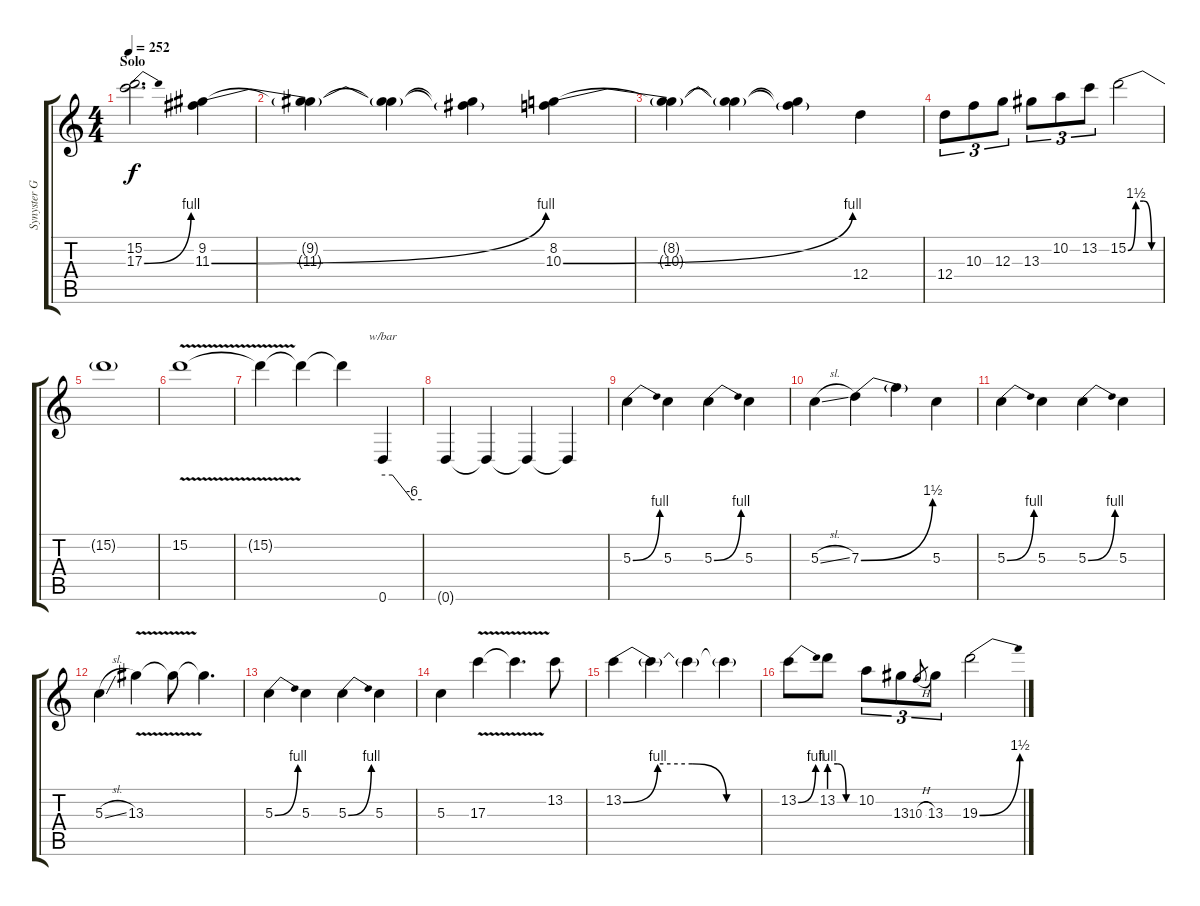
\track ("Synyster Gates" "Synyster G") {instrument distortionguitar}
\staff {score tabs}
\tuning (E4 B3 G3 D3 A2 D2) {hide}
\ts (4 4)
\section ("" "Solo")
\tempo 252
\clef g2
\ks c
(15.2 17.3{be (bend 0 0 60 4)}).2{d dy f} (9.2 11.3{be (bend 0 0 60 4)}).4 |
(9.2{t} 11.3{t}).4 (9.2{t} 11.3{t}).4 (9.2{t} 11.3{t}).4 (8.2 10.3{be (bend 0 0 60 4)}).4 |
(8.2{t} 10.3{t}).4 (8.2{t} 10.3{t}).4 (8.2{t} 10.3{t}).4 12.4.4 |
12.4.8{tu (3 2)} 10.3.8{tu (3 2)} 12.3.8{tu (3 2)} 13.3.8{tu (3 2)} 10.2.8{tu (3 2)} 13.2.8{tu (3 2)} 15.2{be (custom 0 0 15 6 30 6 45 0 60 0)}.2 |
15.2{t}.1 |
15.2{v}.1 |
15.2{t}.4 15.2{t}.4 15.2{t}.4 0.6.4{tbe (custom default 0 0 15 0 45 -24 60 -24)} |
0.6{t}.4 0.6{t}.4 0.6{t}.4 0.6{t}.4 |
5.3{be (bend 0 0 60 4)}.4 5.3.4 5.3{be (bend 0 0 60 4)}.4 5.3.4 |
5.3{sl}.4 7.3{be (bend 0 0 60 6)}.4 7.3{t}.4 5.3.4 |
5.3{be (bend 0 0 60 4)}.4 5.3.4 5.3{be (bend 0 0 60 4)}.4 5.3.4 |
5.3{sl}.4 13.3{v}.4 13.3{t}.8 13.3{t}.4{d} |
5.3{be (bend 0 0 60 4)}.4 5.3.4 5.3{be (bend 0 0 60 4)}.4 5.3.4 |
5.3.4 17.3{v}.4 17.3{t}.4{d} 13.2.8 |
13.2{be (custom 0 0 15 4 30 4 45 0 60 0)}.4 13.2{t}.4 13.2{t}.4 13.2{t}.4 |
13.2{be (bend 0 0 60 4)}.8 13.2{be (custom 0 4 20 4 40 0 60 0)}.8 10.2.8{tu (3 2)} 13.3.8{tu (3 2)} 10.3{h}.8{gr} 13.3.8{tu (3 2)} 19.3{be (bend 0 0 60 6)}.2
